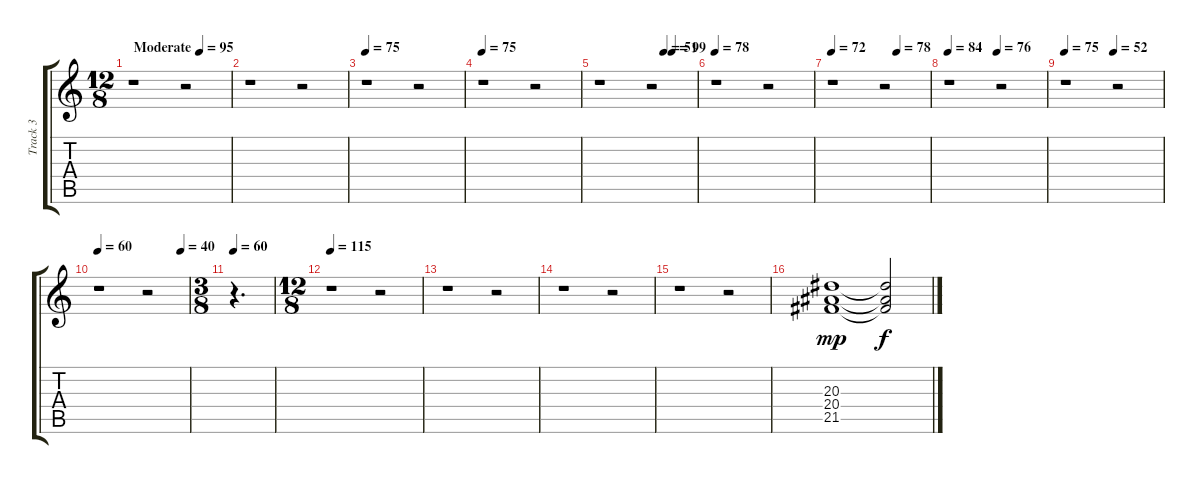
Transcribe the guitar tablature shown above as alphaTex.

\track ("Track 3" "Track 3") {instrument electricpiano1}
\staff {score tabs}
\tuning (E4 B3 G3 D3 A2 E2) {hide}
\ts (12 8)
\tempo (95 "Moderate")
\clef g2
\ks c
r.1{dy mp instrument electricpiano1} r.2 |
r.1 r.2 |
\tempo 75
r.1 r.2 |
\tempo 75
r.1 r.2 |
\tempo (51 0.6666666666666666)
\tempo (99 0.75)
r.1 r.2 |
\tempo 78
r.1 r.2 |
\tempo 72
\tempo (78 0.6666666666666666)
r.1 r.2 |
\tempo 84
\tempo (76 0.5)
r.1 r.2 |
\tempo 75
\tempo (52 0.5)
r.1 r.2 |
\tempo 60
\tempo (40 0.9166666666666666)
r.1 r.2 |
\ts (3 8)
\tempo 60
r.4{d} |
\ts (12 8)
\tempo 115
r.1 r.2 |
r.1 r.2 |
r.1 r.2 |
r.1 r.2 |
(20.3 20.4 21.5).1 (20.3{t} 20.4{t} 21.5{t}).2{dy f}
